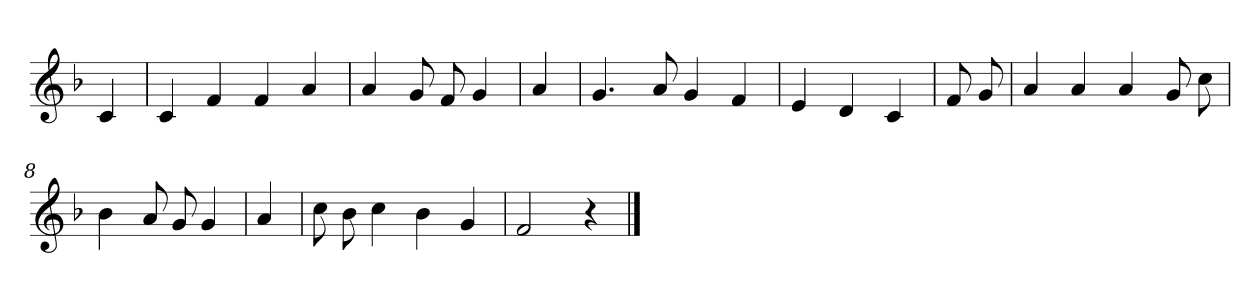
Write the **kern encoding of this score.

**kern
*part1
*staff1
*clefG2
*k[b-]
*F:
=
4c
=1
4c
4f
4f
4a
=2
4a
8g
8f
4g
=3
4a
=4
4.g
8a
4g
4f
=5
4e
4d
4c
=6
8f
8g
=7
4a
4a
4a
8g
8cc
=8
4b-
8a
8g
4g
=9
4a
=10
8cc
8b-
4cc
4b-
4g
=11
2f
4r
==
*-
